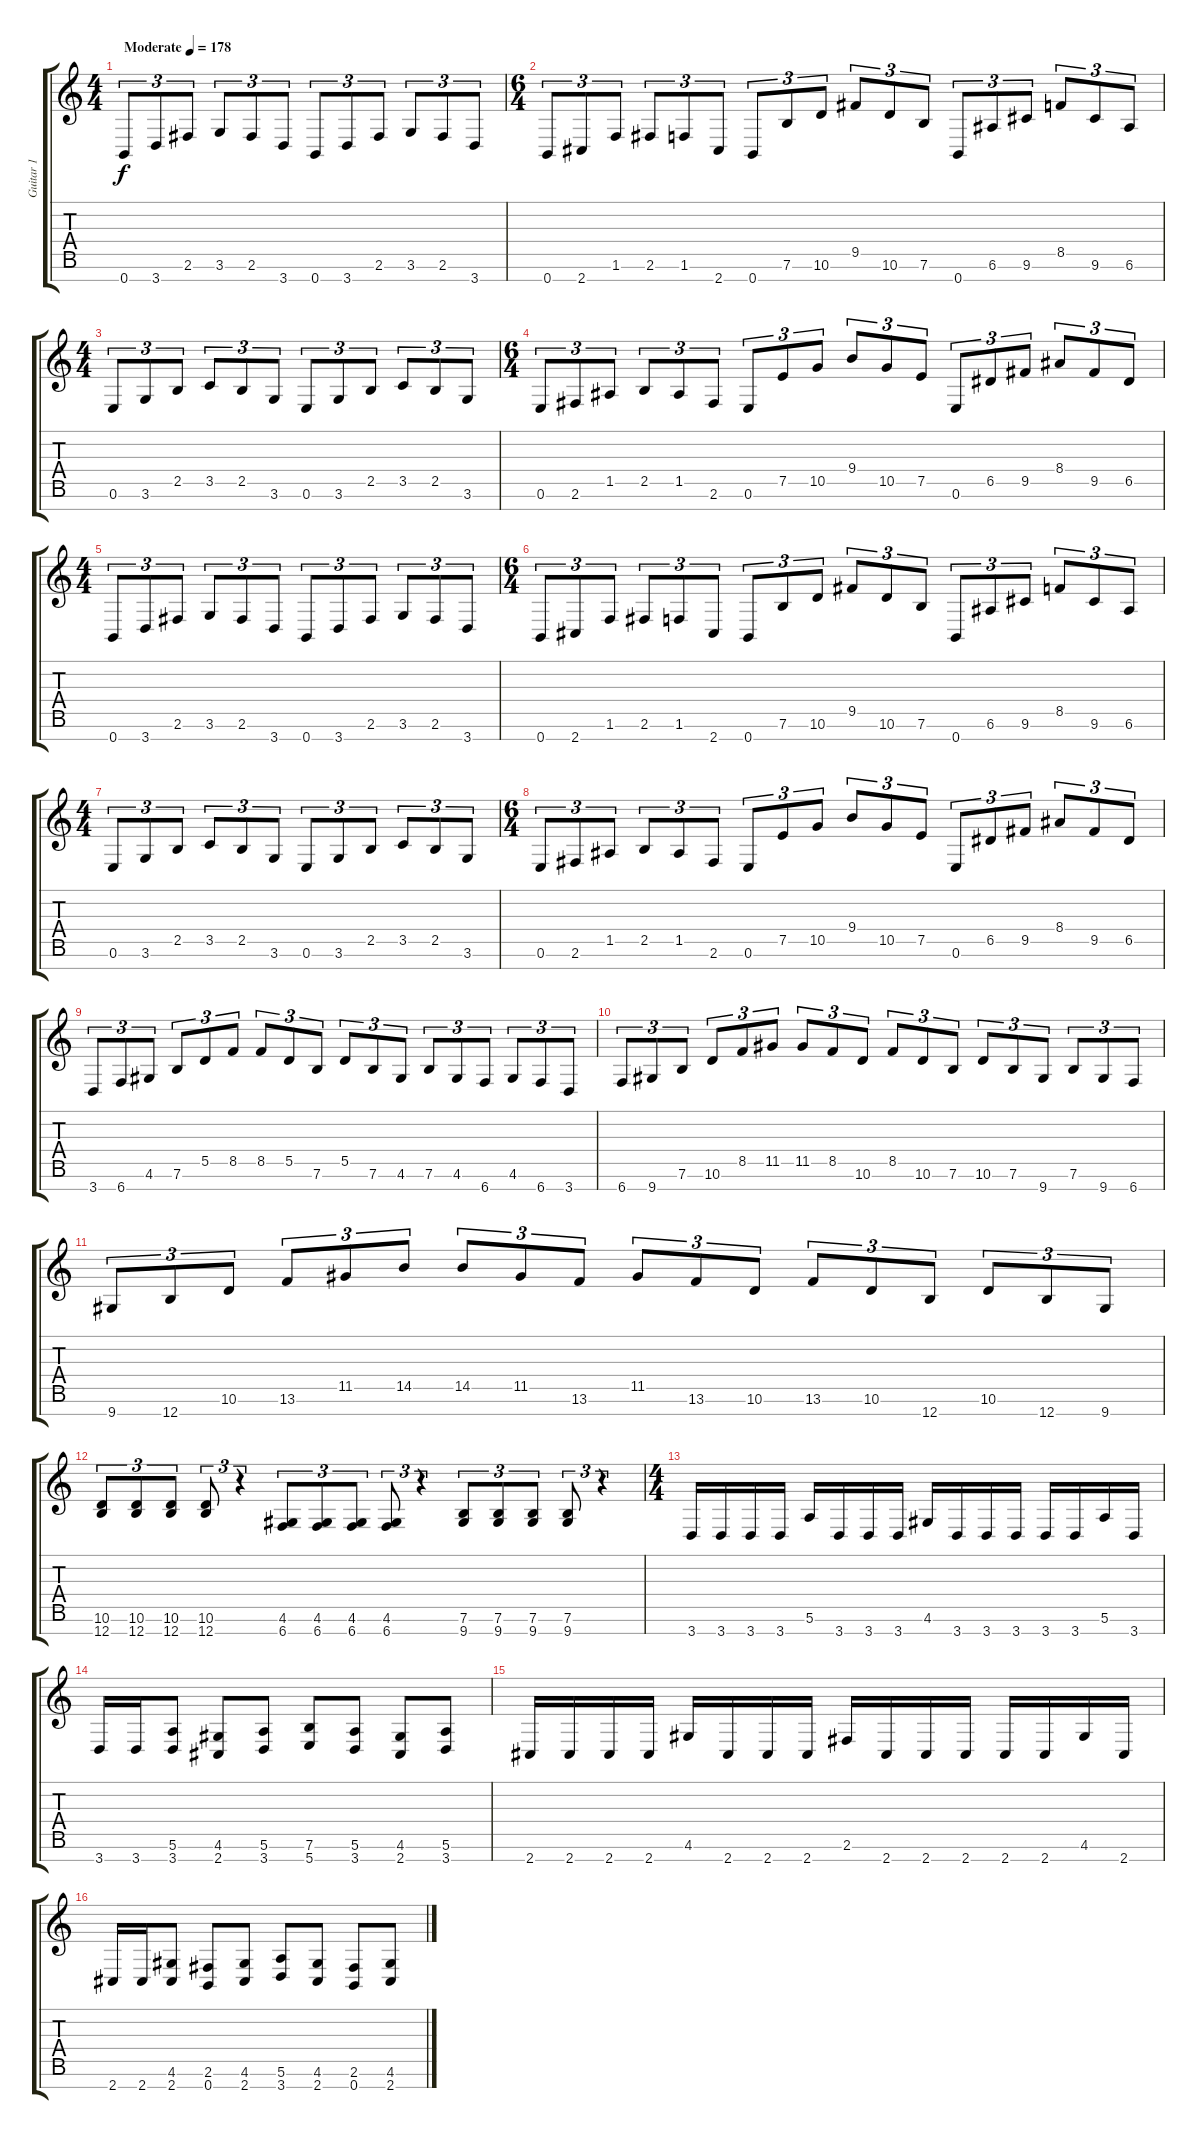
\track ("Guitar 1" "Guitar 1") {instrument distortionguitar}
\staff {score tabs}
\tuning (E4 B3 G3 D3 A2 E2 B1) {hide}
\ts (4 4)
\tempo (178 "Moderate")
\clef g2
\ks c
0.7.8{tu (3 2) dy f instrument distortionguitar} 3.7.8{tu (3 2)} 2.6.8{tu (3 2)} 3.6.8{tu (3 2)} 2.6.8{tu (3 2)} 3.7.8{tu (3 2)} 0.7.8{tu (3 2)} 3.7.8{tu (3 2)} 2.6.8{tu (3 2)} 3.6.8{tu (3 2)} 2.6.8{tu (3 2)} 3.7.8{tu (3 2)} |
\ts (6 4)
0.7.8{tu (3 2)} 2.7.8{tu (3 2)} 1.6.8{tu (3 2)} 2.6.8{tu (3 2)} 1.6.8{tu (3 2)} 2.7.8{tu (3 2)} 0.7.8{tu (3 2)} 7.6.8{tu (3 2)} 10.6.8{tu (3 2)} 9.5.8{tu (3 2)} 10.6.8{tu (3 2)} 7.6.8{tu (3 2)} 0.7.8{tu (3 2)} 6.6.8{tu (3 2)} 9.6.8{tu (3 2)} 8.5.8{tu (3 2)} 9.6.8{tu (3 2)} 6.6.8{tu (3 2)} |
\ts (4 4)
0.6.8{tu (3 2)} 3.6.8{tu (3 2)} 2.5.8{tu (3 2)} 3.5.8{tu (3 2)} 2.5.8{tu (3 2)} 3.6.8{tu (3 2)} 0.6.8{tu (3 2)} 3.6.8{tu (3 2)} 2.5.8{tu (3 2)} 3.5.8{tu (3 2)} 2.5.8{tu (3 2)} 3.6.8{tu (3 2)} |
\ts (6 4)
0.6.8{tu (3 2)} 2.6.8{tu (3 2)} 1.5.8{tu (3 2)} 2.5.8{tu (3 2)} 1.5.8{tu (3 2)} 2.6.8{tu (3 2)} 0.6.8{tu (3 2)} 7.5.8{tu (3 2)} 10.5.8{tu (3 2)} 9.4.8{tu (3 2)} 10.5.8{tu (3 2)} 7.5.8{tu (3 2)} 0.6.8{tu (3 2)} 6.5.8{tu (3 2)} 9.5.8{tu (3 2)} 8.4.8{tu (3 2)} 9.5.8{tu (3 2)} 6.5.8{tu (3 2)} |
\ts (4 4)
0.7.8{tu (3 2)} 3.7.8{tu (3 2)} 2.6.8{tu (3 2)} 3.6.8{tu (3 2)} 2.6.8{tu (3 2)} 3.7.8{tu (3 2)} 0.7.8{tu (3 2)} 3.7.8{tu (3 2)} 2.6.8{tu (3 2)} 3.6.8{tu (3 2)} 2.6.8{tu (3 2)} 3.7.8{tu (3 2)} |
\ts (6 4)
0.7.8{tu (3 2)} 2.7.8{tu (3 2)} 1.6.8{tu (3 2)} 2.6.8{tu (3 2)} 1.6.8{tu (3 2)} 2.7.8{tu (3 2)} 0.7.8{tu (3 2)} 7.6.8{tu (3 2)} 10.6.8{tu (3 2)} 9.5.8{tu (3 2)} 10.6.8{tu (3 2)} 7.6.8{tu (3 2)} 0.7.8{tu (3 2)} 6.6.8{tu (3 2)} 9.6.8{tu (3 2)} 8.5.8{tu (3 2)} 9.6.8{tu (3 2)} 6.6.8{tu (3 2)} |
\ts (4 4)
0.6.8{tu (3 2)} 3.6.8{tu (3 2)} 2.5.8{tu (3 2)} 3.5.8{tu (3 2)} 2.5.8{tu (3 2)} 3.6.8{tu (3 2)} 0.6.8{tu (3 2)} 3.6.8{tu (3 2)} 2.5.8{tu (3 2)} 3.5.8{tu (3 2)} 2.5.8{tu (3 2)} 3.6.8{tu (3 2)} |
\ts (6 4)
0.6.8{tu (3 2)} 2.6.8{tu (3 2)} 1.5.8{tu (3 2)} 2.5.8{tu (3 2)} 1.5.8{tu (3 2)} 2.6.8{tu (3 2)} 0.6.8{tu (3 2)} 7.5.8{tu (3 2)} 10.5.8{tu (3 2)} 9.4.8{tu (3 2)} 10.5.8{tu (3 2)} 7.5.8{tu (3 2)} 0.6.8{tu (3 2)} 6.5.8{tu (3 2)} 9.5.8{tu (3 2)} 8.4.8{tu (3 2)} 9.5.8{tu (3 2)} 6.5.8{tu (3 2)} |
3.7.8{tu (3 2)} 6.7.8{tu (3 2)} 4.6.8{tu (3 2)} 7.6.8{tu (3 2)} 5.5.8{tu (3 2)} 8.5.8{tu (3 2)} 8.5.8{tu (3 2)} 5.5.8{tu (3 2)} 7.6.8{tu (3 2)} 5.5.8{tu (3 2)} 7.6.8{tu (3 2)} 4.6.8{tu (3 2)} 7.6.8{tu (3 2)} 4.6.8{tu (3 2)} 6.7.8{tu (3 2)} 4.6.8{tu (3 2)} 6.7.8{tu (3 2)} 3.7.8{tu (3 2)} |
6.7.8{tu (3 2)} 9.7.8{tu (3 2)} 7.6.8{tu (3 2)} 10.6.8{tu (3 2)} 8.5.8{tu (3 2)} 11.5.8{tu (3 2)} 11.5.8{tu (3 2)} 8.5.8{tu (3 2)} 10.6.8{tu (3 2)} 8.5.8{tu (3 2)} 10.6.8{tu (3 2)} 7.6.8{tu (3 2)} 10.6.8{tu (3 2)} 7.6.8{tu (3 2)} 9.7.8{tu (3 2)} 7.6.8{tu (3 2)} 9.7.8{tu (3 2)} 6.7.8{tu (3 2)} |
9.7.8{tu (3 2)} 12.7.8{tu (3 2)} 10.6.8{tu (3 2)} 13.6.8{tu (3 2)} 11.5.8{tu (3 2)} 14.5.8{tu (3 2)} 14.5.8{tu (3 2)} 11.5.8{tu (3 2)} 13.6.8{tu (3 2)} 11.5.8{tu (3 2)} 13.6.8{tu (3 2)} 10.6.8{tu (3 2)} 13.6.8{tu (3 2)} 10.6.8{tu (3 2)} 12.7.8{tu (3 2)} 10.6.8{tu (3 2)} 12.7.8{tu (3 2)} 9.7.8{tu (3 2)} |
(10.6 12.7).8{tu (3 2)} (10.6 12.7).8{tu (3 2)} (10.6 12.7).8{tu (3 2)} (10.6 12.7).8{tu (3 2)} r.4{tu (3 2)} (4.6 6.7).8{tu (3 2)} (4.6 6.7).8{tu (3 2)} (4.6 6.7).8{tu (3 2)} (4.6 6.7).8{tu (3 2)} r.4{tu (3 2)} (7.6 9.7).8{tu (3 2)} (7.6 9.7).8{tu (3 2)} (7.6 9.7).8{tu (3 2)} (7.6 9.7).8{tu (3 2)} r.4{tu (3 2)} |
\ts (4 4)
3.7.16 3.7.16 3.7.16 3.7.16 5.6.16 3.7.16 3.7.16 3.7.16 4.6.16 3.7.16 3.7.16 3.7.16 3.7.16 3.7.16 5.6.16 3.7.16 |
3.7.16 3.7.16 (5.6 3.7).8 (4.6 2.7).8 (5.6 3.7).8 (7.6 5.7).8 (5.6 3.7).8 (4.6 2.7).8 (5.6 3.7).8 |
2.7.16 2.7.16 2.7.16 2.7.16 4.6.16 2.7.16 2.7.16 2.7.16 2.6.16 2.7.16 2.7.16 2.7.16 2.7.16 2.7.16 4.6.16 2.7.16 |
2.7.16 2.7.16 (4.6 2.7).8 (2.6 0.7).8 (4.6 2.7).8 (5.6 3.7).8 (4.6 2.7).8 (2.6 0.7).8 (4.6 2.7).8
